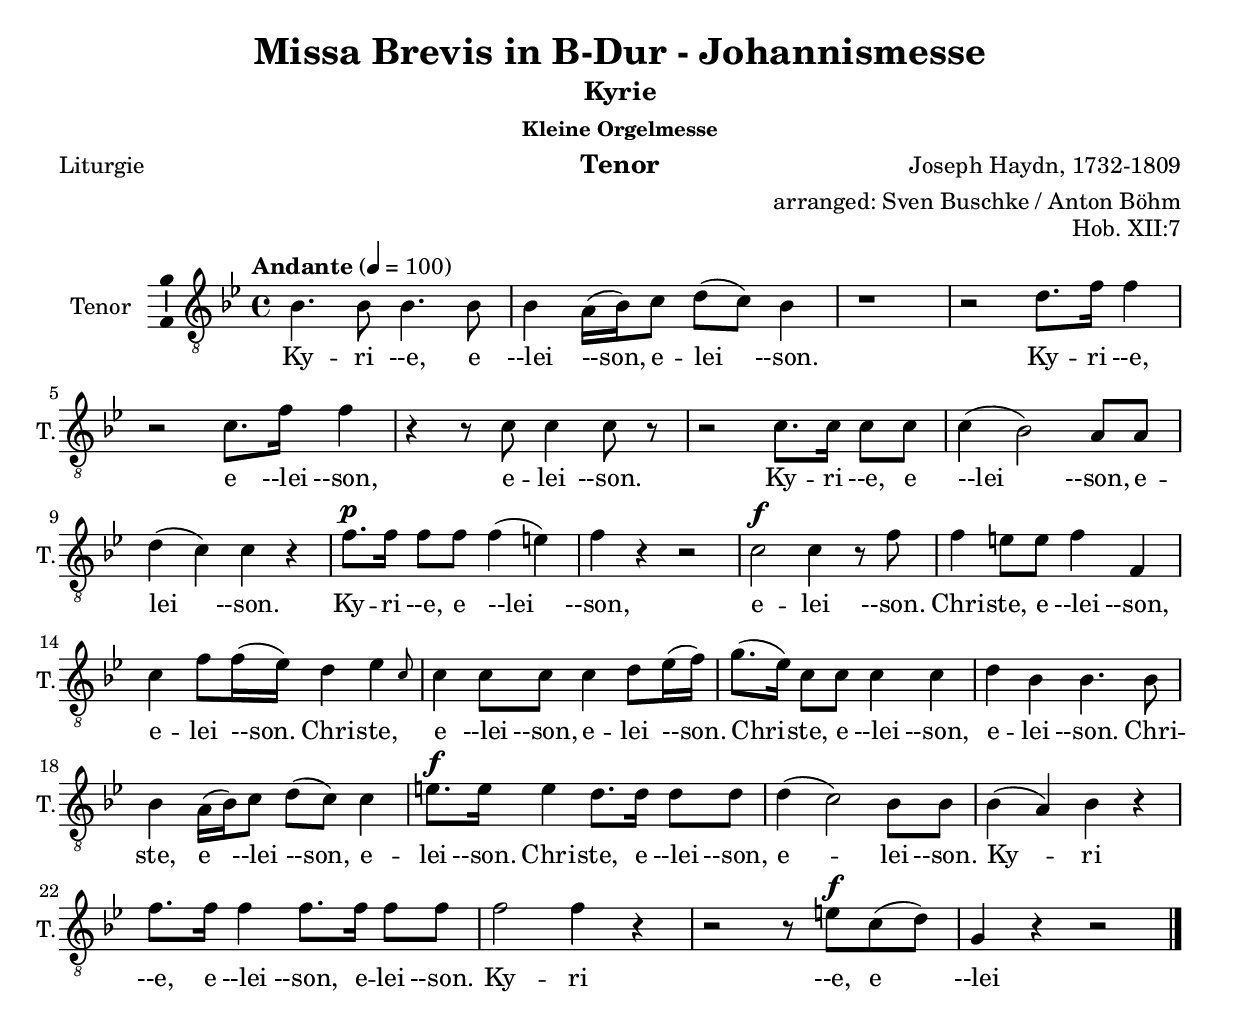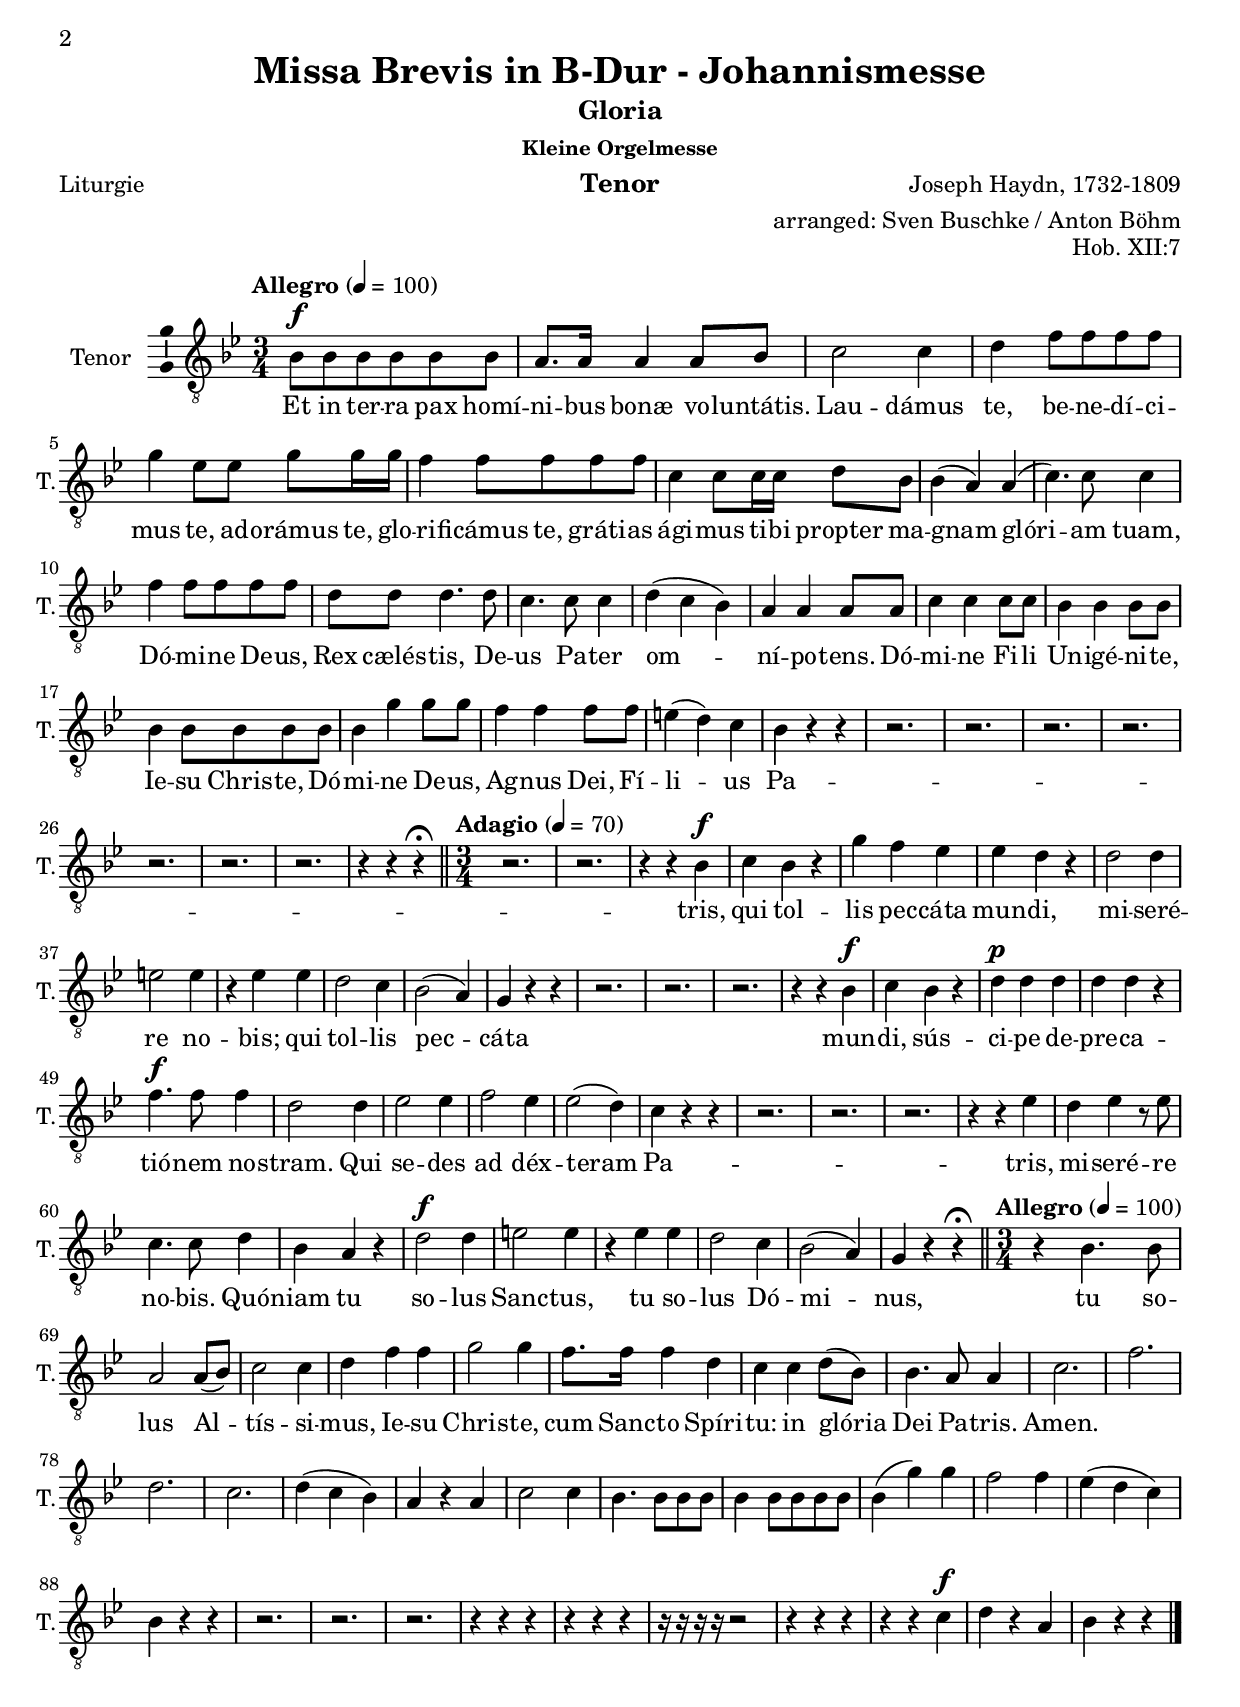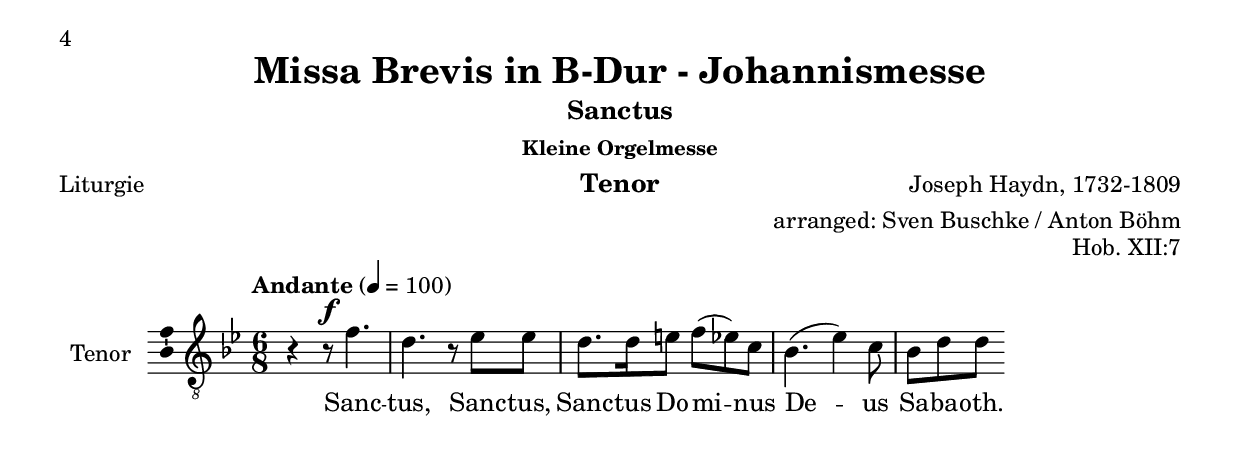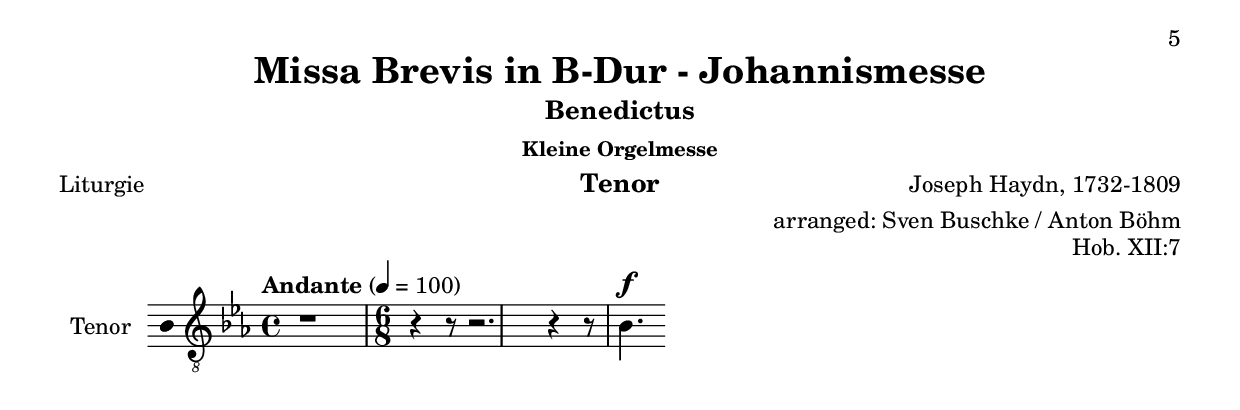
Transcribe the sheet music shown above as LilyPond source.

\version "2.24.3"
\language "english"

\header {
  dedication = ""
  title = "Missa Brevis in B-Dur - Johannismesse"
  subtitle = ""
  subsubtitle = "Kleine Orgelmesse"
  instrument = "Tenor"
  composer = "Joseph Haydn, 1732-1809"
  arranger = "arranged: Sven Buschke / Anton Böhm"
  poet = "Liturgie"
  meter = ""
  piece = ""
  opus = "Hob. XII:7"
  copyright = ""
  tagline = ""
}

\paper {
  #(set-paper-size "a4")
}

global = {
  \key c \major
  \numericTimeSignature
  \time 4/4
  \tempo "Andante" 4=100
}

%%%%%%%%%%%%%%%%%%%%%%%%%%%%%%%%
% Kyrie
%%%%%%%%%%%%%%%%%%%%%%%%%%%%%%%%

globalA = {
  \key bf \major
  %   \numericTimeSignature
  \time 4/4
  \tempo "Andante" 4=100
}

scoreATenorVoice = \relative c' {
  \globalA
  \dynamicUp
  % Music follows here.
  bf4. bf8  bf4. bf8 bf4 a16(bf) c8 d(c) bf4
  r1 r2 d8. f16 f4
  r2 c8. f16 f4
  r4 r8 c c4 c8 r
  r2 c8. c16 c8 c c4(bf2) a8 a d4(c) c r
  f8.\p f16 f8 f f4(e) f r r2
  c2\f c4 r8 f
  f4 e8 e f4 f, c' f8 f16(ef) d4 \afterGrace ef {c8}
  c4 c8 c c4 d8 ef16(f)
  g8.(ef16) c8 c c4 c d bf bf4. bf8 bf4 a16(bf) c8 d(c) c4
  e8.\f e16 e4 d8. d16 d8 d d4(c2) bf8 bf
  bf4(a) bf r
  f'8. f16 f4 f8. f16 f8 f f2 f4 r
  r2 r8 e\f c(d) g,4 r r2
  \bar "|."
}

scoreAVerse = \lyricmode {
  % Lyrics follow here.
  Ky -- ri --e, e --lei --son, e -- lei --son.
  Ky -- ri --e, e --lei --son, e -- lei --son.
  Ky -- ri --e, e --lei --son, e -- lei --son.
  Ky -- ri --e, e --lei --son, e -- lei --son.
  Chri -- ste, e --lei --son, e -- lei --son.
  Chri -- ste, e --lei --son, e -- lei --son.
  Chri -- ste, e --lei --son, e -- lei --son.
  Chri -- ste, e --lei --son, e -- lei --son.
  Chri -- ste, e --lei --son, e -- lei --son.
  Ky -- ri --e, e --lei --son, e -- lei --son.
  Ky -- ri --e, e --lei --son, e -- lei --son.
}

\bookpart {
  \header {
    subtitle = "Kyrie"
  }
  \score {
    \new Staff \with {
      instrumentName = "Tenor"
      shortInstrumentName = "T."
      midiInstrument = "choir aahs"
      \consists "Ambitus_engraver"
    } { \clef "treble_8" \scoreATenorVoice }
    \addlyrics { \scoreAVerse }
    \layout { }
    \midi { }
  }
}

%%%%%%%%%%%%%%%%%%%%%%%%%%%%%%%%
% Gloria
%%%%%%%%%%%%%%%%%%%%%%%%%%%%%%%%

globalB = {
  \key bf \major
  %   \numericTimeSignature
  \time 3/4
  \tempo "Allegro" 4=100
}

scoreBTenorVoice = \relative c' {
  \globalB
  \dynamicUp
  % Music follows here.
  bf8\f 8 8 8 8 8
  a8. a16 a4 a8 bf
  c2 c4
  d f8 f f f
  g4 ef8 ef g g16 g
  f4 f8 f f f
  c4 c8 c16 c d8 bf
  bf4(a) a(c4.) c8 c4
  f f8 f f f d d d4. d8  c4. c8 c4
  d(c bf) a a a8 a c4 c c8 c bf4 bf bf8 bf bf4 bf8 bf bf bf bf4 g' g8 g f4 f f8 f e4(d) c bf r r
  r2. r r r r r r r4 r r\fermata
  \bar "||"
  \time 3/4
  \tempo "Adagio" 4=70
  r2.
  r
  r4 r bf\f c bf r
  g' f ef ef d r d2 d4 e2 e4
  r ef ef d2 c4 bf2(a4) g r r
  r2. r r
  r4 r bf\f c bf r
  d\p d d d d r
  f4.\f f8 f4 d2 d4
  ef2 ef4
  f2 ef4 ef2(d4) c r r 
  r2. r r
  r4 r ef d ef r8 ef
  c4. c8 d4 bf a r
  d2\f d4 e2 e4
  r ef ef d2 c4 bf2(a4) g r r\fermata
  \bar "||"
  \time 3/4
  \tempo "Allegro" 4=100
  r4 bf4. bf8
  a2 a8(bf) c2 c4 d f f g2 g4
  f8. f16 f4 d c c d8(bf) bf4. a8 a4
  c2. f d c 
  d4(c bf) a r a
  c2 c4 bf4. bf8 8 8
  bf4 bf8 8 8 8
  bf4(g') g f2 f4
  ef(d c) bf r r 
  r2. r r
  r4 r r
  r r r
  r16 r r r r2
  r4 r r
  r r c\f d r a bf r r
  \bar "|."
}

scoreBVerse = \lyricmode {
  % Lyrics follow here.
  % Glória in ex -- cél -- sis Deo
  Et in ter -- ra pax homí -- ni -- bus bonæ vo -- luntátis.
  Lau -- dámus te,
  be -- ne -- dí -- ci -- mus te,
  ad -- orámus te,
  glo -- ri -- ficámus te,
  gráti -- as ági -- mus ti -- bi propter ma -- gnam glóri -- am tuam,
  Dó -- mi -- ne De -- us, Rex cælés -- tis,
  De -- us Pa -- ter om -- ní -- po -- tens.
  Dó -- mi -- ne Fi -- li Un -- igé -- ni -- te, Ie -- su Chris -- te,
  Dó -- mi -- ne De -- us, Ag -- nus Dei, Fí -- li -- us Pa -- tris,
  qui tol -- lis pec -- cáta mun -- di,
  mi -- seré -- re no -- bis;
  qui tol -- lis pec -- cáta mun -- di,
  sús -- ci -- pe de -- pre -- ca -- tió -- nem no -- stram.
  Qui se -- des ad déx -- teram Pa -- tris,
  mi -- seré -- re no -- bis.

  Quó -- niam tu so -- lus Sanc -- tus,
  tu so -- lus Dó -- mi -- nus,
  tu so -- lus Al -- tís -- si -- mus,
  Ie -- su Chris -- te,
  cum Sanc -- to Spíri -- tu:
  in glória Dei Pa -- tris.
  Amen.
}

\bookpart {
  \header {
    subtitle = "Gloria"
  }
  \score {
    \new Staff \with {
      instrumentName = "Tenor"
      shortInstrumentName = "T."
      midiInstrument = "choir aahs"
      \consists "Ambitus_engraver"
    } { \clef "treble_8" \scoreBTenorVoice }
    \addlyrics { \scoreBVerse }
    \layout { }
    \midi { }
  }
}

%%%%%%%%%%%%%%%%%%%%%%%%%%%%%%%%
% Credo
%%%%%%%%%%%%%%%%%%%%%%%%%%%%%%%%

globalC = {
  \key bf \major
  %   \numericTimeSignature
  \time 4/4
  \tempo "Andante" 4=100
}

scoreCTenorVoice = \relative c' {
  \globalC
  \dynamicUp
  % Music follows here.
  r1
  r2 b8\f
}

scoreCVerse = \lyricmode {
  % Lyrics follow here.
  Cre -- do in un -- um De -- um,
  Pa -- trem om -- ni -- potén -- tem,
  fac -- tórem cæ -- li et terræ,
  vi -- si -- bí -- li -- um óm -- ni -- um et in -- vi -- si -- bí -- li -- um.
  Et in un -- um Dó -- mi -- num, Ie -- sum Chris -- tum,
  Fí -- li -- um Dei un -- igé -- ni -- tum,
  et ex Pa -- tre na -- tum an -- te óm -- nia sǽ -- cu -- la.
  De -- um de Deo, lu -- men de lú -- mi -- ne, De -- um ver -- um de Deo ve -- ro,
  gé -- ni -- tum, non fac -- tum, con -- sub -- stan -- tiálem Pa -- tri:
  per quem óm -- nia fac -- ta sunt.
  Qui propter nos hó -- mi -- nes et propter no -- stram sa -- lútem
  de -- scén -- dit de cæ -- lis.
  Et in -- carnátus est de Spíri -- tu Sanc -- to
  ex Ma -- ría Vír -- gi -- ne, et ho -- mo fac -- tus est.
  Cru -- cifí -- xus éti -- am pro no -- bis sub Pón -- tio Piláto;
  pas -- sus et sepúl -- tus est,
  et re -- s -- urré -- xit tér -- tia die, secún -- dum Scrip -- túras,
  et ascén -- dit in cælum, se -- det ad déx -- teram Pa -- tris.
  Et íte -- rum ventúrus est cum glória,
  iu -- dicá -- re vi -- vos et mór -- tu -- os,
  cui -- us reg -- ni non erit fi -- nis.
  Et in Spíri -- tum Sanc -- tum, Dó -- mi -- num et vi -- vi -- ficán -- tem:
  qui ex Pa -- tre Fi -- lióque procé -- dit.
  Qui cum Pa -- tre et Fí -- lio si -- mul ad -- orátur et conglo -- ri -- ficátur:
  qui locútus est per pro -- phétas.
  Et un -- am, sanc -- tam, ca -- thó -- li -- cam et apo -- stó -- li -- cam Ec -- clé -- si -- am.
  Con -- fíte -- or un -- um bap -- tís -- ma in re -- mis -- sió -- nem pec -- catórum.
  Et ex -- spéc -- to re -- s -- ur -- rec -- tió -- nem mor -- tuórum,
  et vit -- am ventúri sǽ -- cu -- li. Amen.
}

\bookpart {
  \header {
    subtitle = "Credo"
  }
  \score {
    \new Staff \with {
      instrumentName = "Tenor"
      shortInstrumentName = "T."
      midiInstrument = "choir aahs"
      \consists "Ambitus_engraver"
    } { \clef "treble_8" \scoreCTenorVoice }
    \addlyrics { \scoreCVerse }
    \layout { }
    \midi { }
  }
}

%%%%%%%%%%%%%%%%%%%%%%%%%%%%%%%%
% Sanctus
%%%%%%%%%%%%%%%%%%%%%%%%%%%%%%%%

globalD = {
  \key bf \major
  %   \numericTimeSignature
  \time 6/8
  \tempo "Andante" 4=100
}

scoreDTenorVoice = \relative c' {
  \globalD
  \dynamicUp
  % Music follows here.
  \partial 2.
  r4 r8\f f4.
  d r8 ef ef d8. d16 e8 f(ef) c
  bf4.(ef4) c8 bf d d
}

scoreDVerse = \lyricmode {
  % Lyrics follow here.
  Sanc -- tus, Sanc -- tus, Sanc -- tus Do -- mi -- nus De -- us Sa -- ba -- oth.
  Ple -- ni sunt cae -- li et ter -- ra glo -- ria tua.
  Ho -- san -- na in ex -- cel -- sis.
  Be -- ne -- dic -- tus qui ve -- nit in no -- mi -- ne Do -- mi -- ni.
  Ho -- san -- na in ex -- cel -- sis.
}

\bookpart {
  \header {
    subtitle = "Sanctus"
  }
  \score {
    \new Staff \with {
      instrumentName = "Tenor"
      shortInstrumentName = "T."
      midiInstrument = "choir aahs"
      \consists "Ambitus_engraver"
    } { \clef "treble_8" \scoreDTenorVoice }
    \addlyrics { \scoreDVerse }
    \layout { }
    \midi { }
  }
}

%%%%%%%%%%%%%%%%%%%%%%%%%%%%%%%%
% Benedictus
%%%%%%%%%%%%%%%%%%%%%%%%%%%%%%%%

globalE = {
  \key ef \major
  %   \numericTimeSignature
  \time 4/4
  \tempo "Andante" 4=100
}

scoreETenorVoice = \relative c' {
  \globalE
  \dynamicUp
  % Music follows here.
  r1
  \time 6/8
  r4 r8
  r2.
  r4 r8 bf4.\f
}

scoreEVerse = \lyricmode {
  % Lyrics follow here.

}

\bookpart {
  \header {
    subtitle = "Benedictus"
  }
  \score {
    \new Staff \with {
      instrumentName = "Tenor"
      shortInstrumentName = "T."
      midiInstrument = "choir aahs"
      \consists "Ambitus_engraver"
    } { \clef "treble_8" \scoreETenorVoice }
    \addlyrics { \scoreEVerse }
    \layout { }
    \midi { }
  }
}

%%%%%%%%%%%%%%%%%%%%%%%%%%%%%%%%
% Agnus Dei
%%%%%%%%%%%%%%%%%%%%%%%%%%%%%%%%

globalF = {
  \key bf \major
  %   \numericTimeSignature
  \time 3/4
  \tempo "Andante" 4=100
}

scoreFTenorVoice = \relative c' {
  \globalF
  \dynamicUp
  % Music follows here.
  r2. r
  r4 r bf
}

scoreFVerse = \lyricmode {
  % Lyrics follow here.

}

\bookpart {
  \header {
    subtitle = "Agnus Dei"
  }
  \score {
    \new Staff \with {
      instrumentName = "Tenor"
      shortInstrumentName = "T."
      midiInstrument = "choir aahs"
      \consists "Ambitus_engraver"
    } { \clef "treble_8" \scoreFTenorVoice }
    \addlyrics { \scoreFVerse }
    \layout { }
    \midi { }
  }
}
